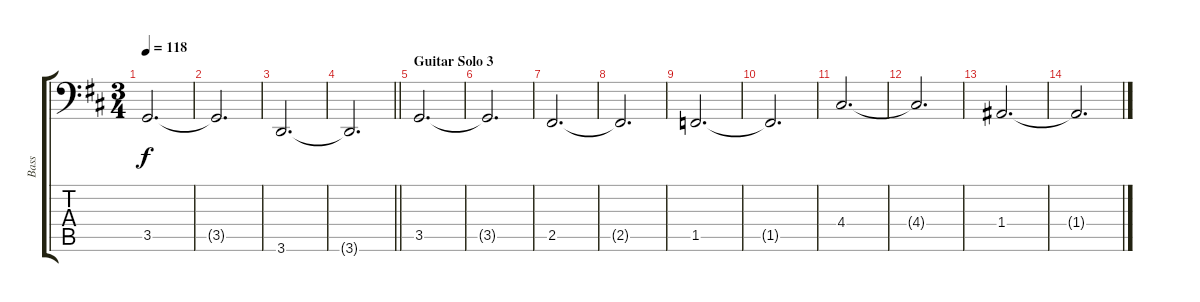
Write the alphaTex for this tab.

\track ("Bass" "Bass") {instrument electricbassfinger}
\staff {score tabs}
\tuning (C3 G2 D2 A1 E1 B0) {hide}
\ts (3 4)
\tempo 118
\clef f4
\ks d
3.5.2{d dy f} |
3.5{t}.2{d} |
3.6.2{d} |
\barLineRight lightlight
3.6{t}.2{d} |
\section ("" "Guitar Solo 3")
3.5.2{d} |
3.5{t}.2{d} |
2.5.2{d} |
2.5{t}.2{d} |
1.5.2{d} |
1.5{t}.2{d} |
4.4.2{d} |
4.4{t}.2{d} |
1.4.2{d} |
1.4{t}.2{d}
